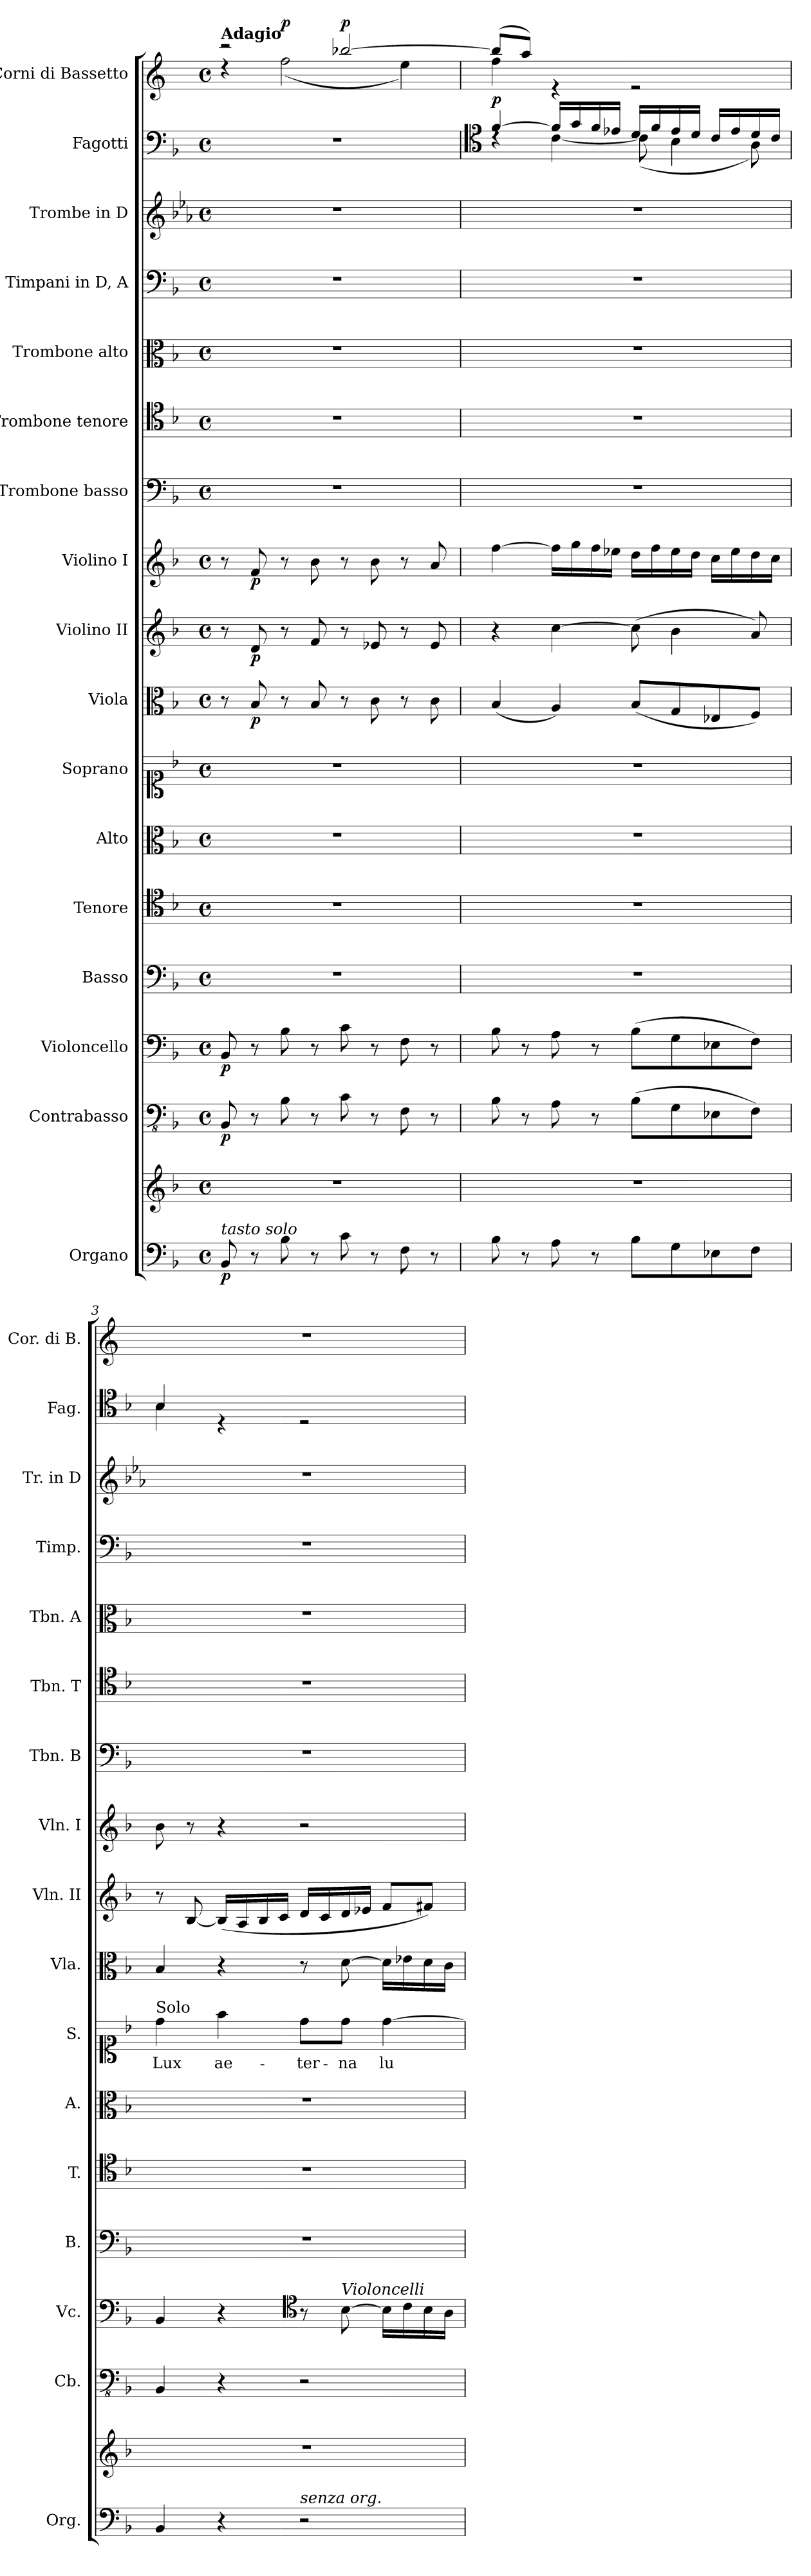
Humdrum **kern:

**kern	**kern	**dynam	**kern	**dynam	**kern	**dynam	**kern	**kern	**kern	**kern	**text	**kern	**dynam	**kern	**dynam	**kern	**dynam	**kern	**kern	**kern	**kern	**kern	**kern	**dynam	**kern	**text	**dynam
*part17	*part17	*part17	*part16	*part16	*part15	*part15	*part14	*part13	*part12	*part11	*part11	*part10	*part10	*part9	*part9	*part8	*part8	*part7	*part6	*part5	*part4	*part3	*part2	*part2	*part1	*part1	*part1
*staff18	*staff17	*staff17/18	*staff16	*staff16	*staff15	*staff15	*staff14	*staff13	*staff12	*staff11	*staff11	*staff10	*staff10	*staff9	*staff9	*staff8	*staff8	*staff7	*staff6	*staff5	*staff4	*staff3	*staff2	*staff2	*staff1	*staff1	*staff1
*I"Organo	*	*	*I"Contrabasso	*	*I"Violoncello	*	*I"Basso	*I"Tenore	*I"Alto	*I"Soprano	*	*I"Viola	*	*I"Violino II	*	*I"Violino I	*	*I"Trombone basso	*I"Trombone tenore	*I"Trombone alto	*I"Timpani in D, A	*I"Trombe in D	*I"Fagotti	*	*I"Corni di Bassetto	*	*
*I'Org.	*	*	*I'Cb.	*	*I'Vc.	*	*I'B.	*I'T.	*I'A.	*I'S.	*	*I'Vla.	*	*I'Vln. II	*	*I'Vln. I	*	*I'Tbn. B	*I'Tbn. T	*I'Tbn. A	*I'Timp.	*I'Tr. in D	*I'Fag.	*	*I'Cor. di B.	*	*
*clefF4	*clefG2	*	*clefFv4	*	*clefF4	*	*clefF4	*clefC4	*clefC3	*clefC1	*	*clefC3	*	*clefG2	*	*clefG2	*	*clefF4	*clefC4	*clefC3	*clefF4	*clefG2	*clefF4	*	*clefG2	*	*
*	*	*	*	*	*	*	*	*	*	*	*	*	*	*	*	*	*	*	*	*	*	*ITrd-1c-2	*	*	*ITrd4c7	*	*
*k[b-]	*k[b-]	*	*k[b-]	*	*k[b-]	*	*k[b-]	*k[b-]	*k[b-]	*k[b-]	*	*k[b-]	*	*k[b-]	*	*k[b-]	*	*k[b-]	*k[b-]	*k[b-]	*k[b-]	*k[b-]	*k[b-]	*	*k[b-]	*	*
*M4/4	*M4/4	*	*M4/4	*	*M4/4	*	*M4/4	*M4/4	*M4/4	*M4/4	*	*M4/4	*	*M4/4	*	*M4/4	*	*M4/4	*M4/4	*M4/4	*M4/4	*M4/4	*M4/4	*	*M4/4	*	*
*met(c)	*met(c)	*	*met(c)	*	*met(c)	*	*met(c)	*met(c)	*met(c)	*met(c)	*	*met(c)	*	*met(c)	*	*met(c)	*	*met(c)	*met(c)	*met(c)	*met(c)	*met(c)	*met(c)	*	*met(c)	*	*
=1	=1	=1	=1	=1	=1	=1	=1	=1	=1	=1	=1	=1	=1	=1	=1	=1	=1	=1	=1	=1	=1	=1	=1	=1	=1	=1	=1
*	*	*	*	*	*	*	*	*	*	*	*	*	*	*	*	*	*	*	*	*	*	*	*	*	*^	*	*
!	!	!	!	!	!	!	!	!	!	!	!	!	!	!	!	!	!	!	!	!	!	!	!	!	!LO:TX:a:B:t=Adagio	!	!	!
!LO:TX:a:i:t=tasto solo	!	!	!	!	!	!	!	!	!	!	!	!	!	!	!	!	!	!	!	!	!	!	!	!	!	!	!	!
!	!	!LO:DY:b=2	!	!LO:DY:b	!	!LO:DY:b	!	!	!	!	!	!	!	!	!	!	!	!	!	!	!	!	!	!	!	!	!	!
8BB-/	1r	p	8BBB-/	p	8BB-/	p	1r	1r	1r	1r	.	8r	.	8r	.	8r	.	1r	1r	1r	1r	1r	1r	.	2r	4rdd	.	.
!	!	!	!	!	!	!	!	!	!	!	!	!	!LO:DY:b	!	!LO:DY:b	!	!LO:DY:b	!	!	!	!	!	!	!	!	!	!	!
8r	.	.	8r	.	8r	.	.	.	.	.	.	8B-/	p	8d/	p	8f/	p	.	.	.	.	.	.	.	.	.	.	.
!	!	!	!	!	!	!	!	!	!	!	!	!	!	!	!	!	!	!	!	!	!	!	!	!	!	!	!LO:LY:b	!LO:DY:b
8B-\	.	.	8BB-\	.	8B-\	.	.	.	.	.	.	8r	.	8r	.	8r	.	.	.	.	.	.	.	.	.	(<2b-\	.	p
8r	.	.	8r	.	8r	.	.	.	.	.	.	8B-/	.	8f/	.	8b-\	.	.	.	.	.	.	.	.	.	.	.	.
!	!	!	!	!	!	!	!	!	!	!	!	!	!	!	!	!	!	!	!	!	!	!	!	!	!	!	!	!LO:DY:a
8c\	.	.	8C\	.	8c\	.	.	.	.	.	.	8r	.	8r	.	8r	.	.	.	.	.	.	.	.	[2ee-X/	.	.	p
8r	.	.	8r	.	8r	.	.	.	.	.	.	8c\	.	8e-X/	.	8b-\	.	.	.	.	.	.	.	.	.	.	.	.
8F\	.	.	8FF\	.	8F\	.	.	.	.	.	.	8r	.	8r	.	8r	.	.	.	.	.	.	.	.	.	4a\)	.	.
8r	.	.	8r	.	8r	.	.	.	.	.	.	8c\	.	8e-/	.	8a/	.	.	.	.	.	.	.	.	.	.	.	.
=2	=2	=2	=2	=2	=2	=2	=2	=2	=2	=2	=2	=2	=2	=2	=2	=2	=2	=2	=2	=2	=2	=2	=2	=2	=2	=2	=2	=2
*	*	*	*	*	*	*	*	*	*	*	*	*	*	*	*	*	*	*	*	*	*	*	*clefC4	*	*	*	*	*
*	*	*	*	*	*	*	*	*	*	*	*	*	*	*	*	*	*	*	*	*	*	*	*^	*	*	*	*	*
!	!	!	!	!	!	!	!	!	!	!	!	!	!	!	!	!	!	!	!	!	!	!	!	!	!LO:DY:a	!	!	!	!
8B-\	1r	.	8BB-\	.	8B-\	.	1r	1r	1r	1r	.	(<4B-/	.	4r	.	[4ff\	.	1r	1r	1r	1r	1r	[4f/	4rc	p	(>8ee-/L]	4b-\	.	.
8r	.	.	8r	.	8r	.	.	.	.	.	.	.	.	.	.	.	.	.	.	.	.	.	.	.	.	8dd/J)	.	.	.
8A\	.	.	8AA\	.	8A\	.	.	.	.	.	.	4A/)	.	[4cc\	.	16ff\LL]	.	.	.	.	.	.	16f/LL]	[4c\	.	4re	2.ryy	.	.
.	.	.	.	.	.	.	.	.	.	.	.	.	.	.	.	16gg\	.	.	.	.	.	.	16g/	.	.	.	.	.	.
8r	.	.	8r	.	8r	.	.	.	.	.	.	.	.	.	.	16ff\	.	.	.	.	.	.	16f/	.	.	.	.	.	.
.	.	.	.	.	.	.	.	.	.	.	.	.	.	.	.	16ee-X\JJ	.	.	.	.	.	.	16e-X/JJ	.	.	.	.	.	.
8B-\L	.	.	(>8BB-\L	.	(>8B-\L	.	.	.	.	.	.	(<8B-/L	.	(>8cc\]	.	16dd\LL	.	.	.	.	.	.	16d/LL	(<8c\]	.	2re	.	.	.
.	.	.	.	.	.	.	.	.	.	.	.	.	.	.	.	16ff\	.	.	.	.	.	.	16f/	.	.	.	.	.	.
8G\	.	.	8GG\	.	8G\	.	.	.	.	.	.	8G/	.	4b-\	.	16ee-\	.	.	.	.	.	.	16e-/	4B-\	.	.	.	.	.
.	.	.	.	.	.	.	.	.	.	.	.	.	.	.	.	16dd\JJ	.	.	.	.	.	.	16d/JJ	.	.	.	.	.	.
8E-X\	.	.	8EE-X\	.	8E-X\	.	.	.	.	.	.	8E-X/	.	.	.	16cc\LL	.	.	.	.	.	.	16c/LL	.	.	.	.	.	.
.	.	.	.	.	.	.	.	.	.	.	.	.	.	.	.	16ee-\	.	.	.	.	.	.	16e-/	.	.	.	.	.	.
8F\J	.	.	8FF\J)	.	8F\J)	.	.	.	.	.	.	8F/J)	.	8a/)	.	16dd\	.	.	.	.	.	.	16d/	8A\)	.	.	.	.	.
.	.	.	.	.	.	.	.	.	.	.	.	.	.	.	.	16cc\JJ	.	.	.	.	.	.	16c/JJ	.	.	.	.	.	.
*	*	*	*	*	*	*	*	*	*	*	*	*	*	*	*	*	*	*	*	*	*	*	*	*	*	*v	*v	*	*
=3	=3	=3	=3	=3	=3	=3	=3	=3	=3	=3	=3	=3	=3	=3	=3	=3	=3	=3	=3	=3	=3	=3	=3	=3	=3	=3	=3	=3
!	!	!	!	!	!	!	!	!	!	!LO:TX:a:t=Solo	!	!	!	!	!	!	!	!	!	!	!	!	!	!	!	!	!	!
!	!	!	!	!	!	!	!	!	!	!	!LO:LY:b	!	!	!	!	!	!	!	!	!	!	!	!	!	!	!	!	!
4BB-/	1r	.	4BBB-/	.	4BB-/	.	1r	1r	1r	4dd\	Lux	4B-/	.	8r	.	8b-\	.	1r	1r	1r	1r	1r	4B-/	4B-\	.	1r	.	.
.	.	.	.	.	.	.	.	.	.	.	.	.	.	[8B-/	.	8r	.	.	.	.	.	.	.	.	.	.	.	.
!	!	!	!	!	!	!	!	!	!	!	!LO:LY:b	!	!	!	!	!	!	!	!	!	!	!	!	!	!	!	!	!
4r	.	.	4r	.	4r	.	.	.	.	4ff\	ae-	4r	.	(<16B-/LL]	.	4r	.	.	.	.	.	.	4rD	2.ryy	.	.	.	.
.	.	.	.	.	.	.	.	.	.	.	.	.	.	16A/	.	.	.	.	.	.	.	.	.	.	.	.	.	.
.	.	.	.	.	.	.	.	.	.	.	.	.	.	16B-/	.	.	.	.	.	.	.	.	.	.	.	.	.	.
.	.	.	.	.	.	.	.	.	.	.	.	.	.	16c/JJ	.	.	.	.	.	.	.	.	.	.	.	.	.	.
*	*	*	*	*	*clefC4	*	*	*	*	*	*	*	*	*	*	*	*	*	*	*	*	*	*	*	*	*	*	*
!LO:TX:a:i:t=senza org.	!	!	!	!	!	!	!	!	!	!	!	!	!	!	!	!	!	!	!	!	!	!	!	!	!	!	!	!
!	!	!	!	!	!	!	!	!	!	!	!LO:LY:b	!	!	!	!	!	!	!	!	!	!	!	!	!	!	!	!	!
2r	.	.	2r	.	8r	.	.	.	.	8dd\L	-ter-	8r	.	16d/LL	.	2r	.	.	.	.	.	.	2rD	.	.	.	.	.
.	.	.	.	.	.	.	.	.	.	.	.	.	.	16c/	.	.	.	.	.	.	.	.	.	.	.	.	.	.
!	!	!	!	!	!LO:TX:a:i:t=Violoncelli	!	!	!	!	!	!	!	!	!	!	!	!	!	!	!	!	!	!	!	!	!	!	!
!	!	!	!	!	!	!	!	!	!	!	!LO:LY:b	!	!	!	!	!	!	!	!	!	!	!	!	!	!	!	!	!
.	.	.	.	.	[8B-\	.	.	.	.	8dd\J	-na	[8d\	.	16d/	.	.	.	.	.	.	.	.	.	.	.	.	.	.
.	.	.	.	.	.	.	.	.	.	.	.	.	.	16e-X/JJ	.	.	.	.	.	.	.	.	.	.	.	.	.	.
!	!	!	!	!	!	!	!	!	!	!	!LO:LY:b	!	!	!	!	!	!	!	!	!	!	!	!	!	!	!	!	!
.	.	.	.	.	16B-\LL]	.	.	.	.	[4dd\	lu-	16d\LL]	.	8f/L	.	.	.	.	.	.	.	.	.	.	.	.	.	.
.	.	.	.	.	16c\	.	.	.	.	.	.	16e-X\	.	.	.	.	.	.	.	.	.	.	.	.	.	.	.	.
.	.	.	.	.	16B-\	.	.	.	.	.	.	16d\	.	8f#X/J)	.	.	.	.	.	.	.	.	.	.	.	.	.	.
.	.	.	.	.	16A\JJ	.	.	.	.	.	.	16c\JJ	.	.	.	.	.	.	.	.	.	.	.	.	.	.	.	.
*	*	*	*	*	*	*	*	*	*	*	*	*	*	*	*	*	*	*	*	*	*	*	*v	*v	*	*	*	*
=	=	=	=	=	=	=	=	=	=	=	=	=	=	=	=	=	=	=	=	=	=	=	=	=	=	=	=
*-	*-	*-	*-	*-	*-	*-	*-	*-	*-	*-	*-	*-	*-	*-	*-	*-	*-	*-	*-	*-	*-	*-	*-	*-	*-	*-	*-
